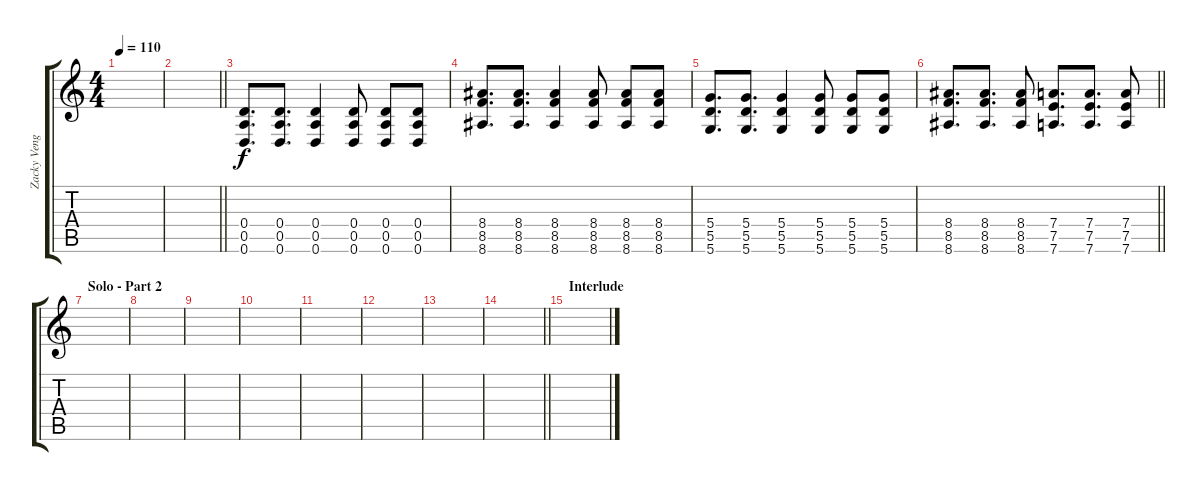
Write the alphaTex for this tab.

\track ("Zacky Vengeance - Extra" "Zacky Veng") {instrument overdrivenguitar}
\staff {score tabs}
\tuning (E4 B3 G3 D3 A2 D2) {hide}
\ts (4 4)
\tempo 110
\clef g2
\ks c
|
\barLineRight lightlight
|
(0.4 0.5 0.6).8{d} (0.4 0.5 0.6).8{d} (0.4 0.5 0.6).4 (0.4 0.5 0.6).8 (0.4 0.5 0.6).8 (0.4 0.5 0.6).8 |
(8.4 8.5 8.6).8{d} (8.4 8.5 8.6).8{d} (8.4 8.5 8.6).4 (8.4 8.5 8.6).8 (8.4 8.5 8.6).8 (8.4 8.5 8.6).8 |
(5.4 5.5 5.6).8{d} (5.4 5.5 5.6).8{d} (5.4 5.5 5.6).4 (5.4 5.5 5.6).8 (5.4 5.5 5.6).8 (5.4 5.5 5.6).8 |
\barLineRight lightlight
(8.4 8.5 8.6).8{d} (8.4 8.5 8.6).8{d} (8.4 8.5 8.6).8 (7.4 7.5 7.6).8{d} (7.4 7.5 7.6).8{d} (7.4 7.5 7.6).8 |
\section ("" "Solo - Part 2")
|
|
|
|
|
|
|
\barLineRight lightlight
|
\section ("" "Interlude")
